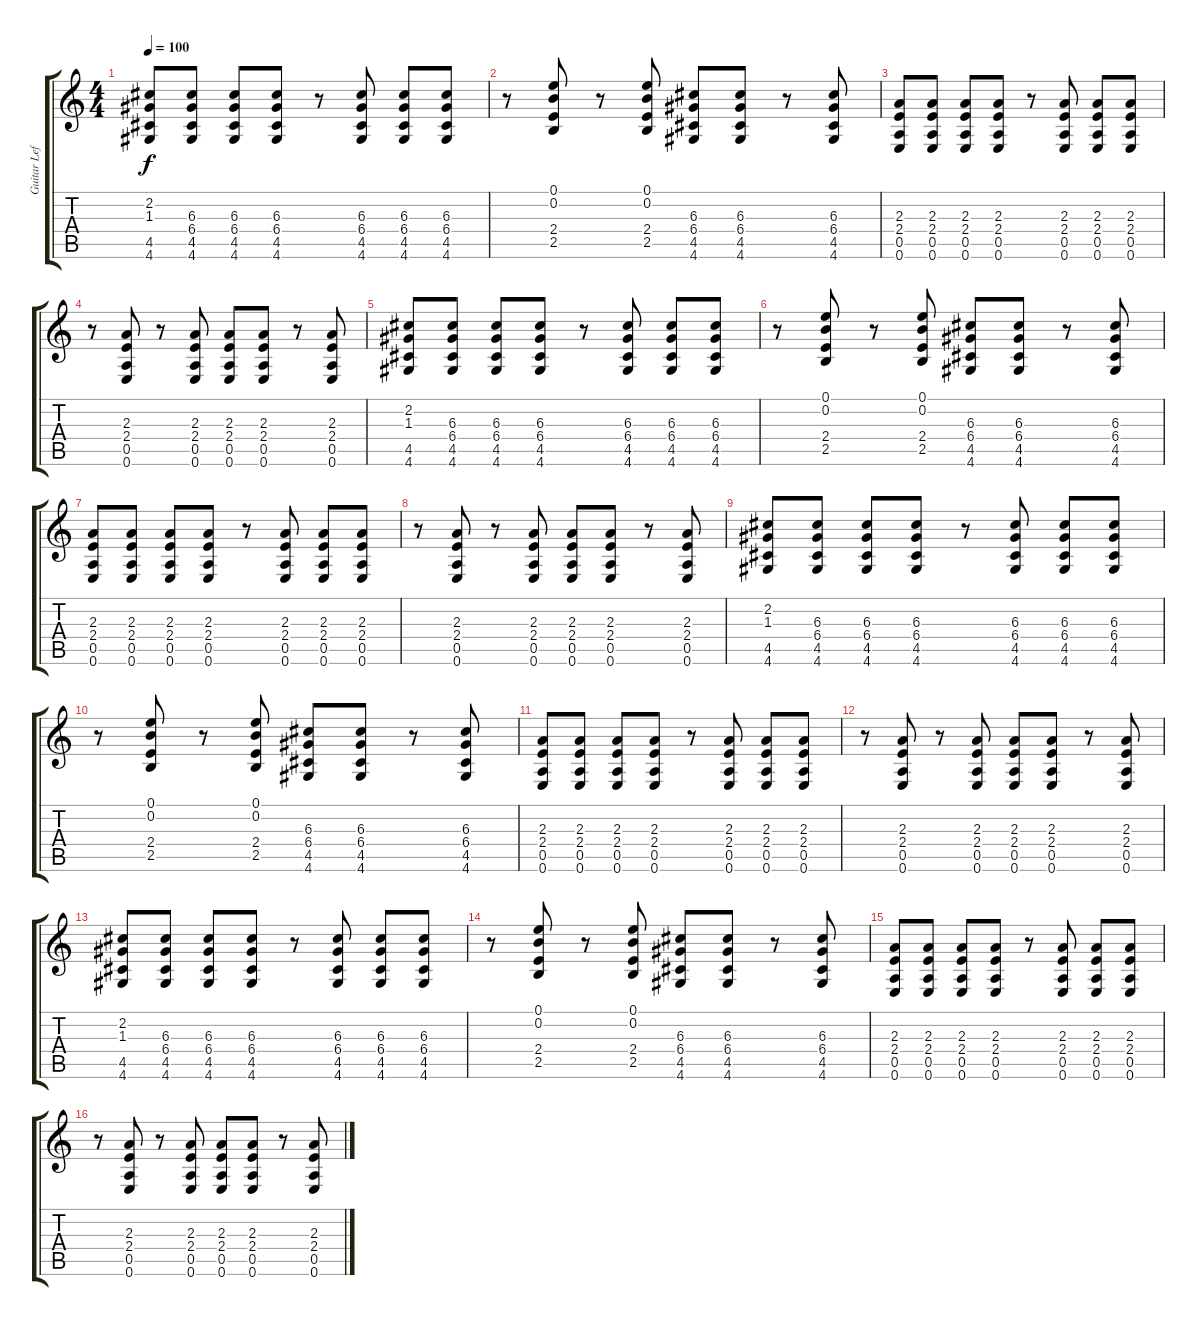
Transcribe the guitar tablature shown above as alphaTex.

\track ("Guitar Left" "Guitar Lef") {instrument distortionguitar}
\staff {score tabs}
\tuning (E4 B3 G3 D3 A2 E2) {hide}
\ts (4 4)
\tempo 100
\clef g2
\ks c
(2.2 1.3 4.5 4.6).8{dy f} (6.3 6.4 4.5 4.6).8 (6.3 6.4 4.5 4.6).8 (6.3 6.4 4.5 4.6).8 r.8 (6.3 6.4 4.5 4.6).8 (6.3 6.4 4.5 4.6).8 (6.3 6.4 4.5 4.6).8 |
r.8 (0.1 0.2 2.4 2.5).8 r.8 (0.1 0.2 2.4 2.5).8 (6.3 6.4 4.5 4.6).8 (6.3 6.4 4.5 4.6).8 r.8 (6.3 6.4 4.5 4.6).8 |
(2.3 2.4 0.5 0.6).8{volume 10 instrument overdrivenguitar} (2.3 2.4 0.5 0.6).8 (2.3 2.4 0.5 0.6).8 (2.3 2.4 0.5 0.6).8 r.8 (2.3 2.4 0.5 0.6).8 (2.3 2.4 0.5 0.6).8 (2.3 2.4 0.5 0.6).8 |
r.8 (2.3 2.4 0.5 0.6).8 r.8 (2.3 2.4 0.5 0.6).8 (2.3 2.4 0.5 0.6).8 (2.3 2.4 0.5 0.6).8 r.8 (2.3 2.4 0.5 0.6).8 |
(2.2 1.3 4.5 4.6).8 (6.3 6.4 4.5 4.6).8 (6.3 6.4 4.5 4.6).8 (6.3 6.4 4.5 4.6).8 r.8 (6.3 6.4 4.5 4.6).8 (6.3 6.4 4.5 4.6).8 (6.3 6.4 4.5 4.6).8 |
r.8 (0.1 0.2 2.4 2.5).8 r.8 (0.1 0.2 2.4 2.5).8 (6.3 6.4 4.5 4.6).8 (6.3 6.4 4.5 4.6).8 r.8 (6.3 6.4 4.5 4.6).8 |
(2.3 2.4 0.5 0.6).8{volume 10 instrument overdrivenguitar} (2.3 2.4 0.5 0.6).8 (2.3 2.4 0.5 0.6).8 (2.3 2.4 0.5 0.6).8 r.8 (2.3 2.4 0.5 0.6).8 (2.3 2.4 0.5 0.6).8 (2.3 2.4 0.5 0.6).8 |
r.8 (2.3 2.4 0.5 0.6).8 r.8 (2.3 2.4 0.5 0.6).8 (2.3 2.4 0.5 0.6).8 (2.3 2.4 0.5 0.6).8 r.8 (2.3 2.4 0.5 0.6).8 |
(2.2 1.3 4.5 4.6).8 (6.3 6.4 4.5 4.6).8 (6.3 6.4 4.5 4.6).8 (6.3 6.4 4.5 4.6).8 r.8 (6.3 6.4 4.5 4.6).8 (6.3 6.4 4.5 4.6).8 (6.3 6.4 4.5 4.6).8 |
r.8 (0.1 0.2 2.4 2.5).8 r.8 (0.1 0.2 2.4 2.5).8 (6.3 6.4 4.5 4.6).8 (6.3 6.4 4.5 4.6).8 r.8 (6.3 6.4 4.5 4.6).8 |
(2.3 2.4 0.5 0.6).8{volume 10 instrument overdrivenguitar} (2.3 2.4 0.5 0.6).8 (2.3 2.4 0.5 0.6).8 (2.3 2.4 0.5 0.6).8 r.8 (2.3 2.4 0.5 0.6).8 (2.3 2.4 0.5 0.6).8 (2.3 2.4 0.5 0.6).8 |
r.8 (2.3 2.4 0.5 0.6).8 r.8 (2.3 2.4 0.5 0.6).8 (2.3 2.4 0.5 0.6).8 (2.3 2.4 0.5 0.6).8 r.8 (2.3 2.4 0.5 0.6).8 |
(2.2 1.3 4.5 4.6).8 (6.3 6.4 4.5 4.6).8 (6.3 6.4 4.5 4.6).8 (6.3 6.4 4.5 4.6).8 r.8 (6.3 6.4 4.5 4.6).8 (6.3 6.4 4.5 4.6).8 (6.3 6.4 4.5 4.6).8 |
r.8 (0.1 0.2 2.4 2.5).8 r.8 (0.1 0.2 2.4 2.5).8 (6.3 6.4 4.5 4.6).8 (6.3 6.4 4.5 4.6).8 r.8 (6.3 6.4 4.5 4.6).8 |
(2.3 2.4 0.5 0.6).8{volume 10 instrument overdrivenguitar} (2.3 2.4 0.5 0.6).8 (2.3 2.4 0.5 0.6).8 (2.3 2.4 0.5 0.6).8 r.8 (2.3 2.4 0.5 0.6).8 (2.3 2.4 0.5 0.6).8 (2.3 2.4 0.5 0.6).8 |
r.8 (2.3 2.4 0.5 0.6).8 r.8 (2.3 2.4 0.5 0.6).8 (2.3 2.4 0.5 0.6).8 (2.3 2.4 0.5 0.6).8 r.8 (2.3 2.4 0.5 0.6).8
